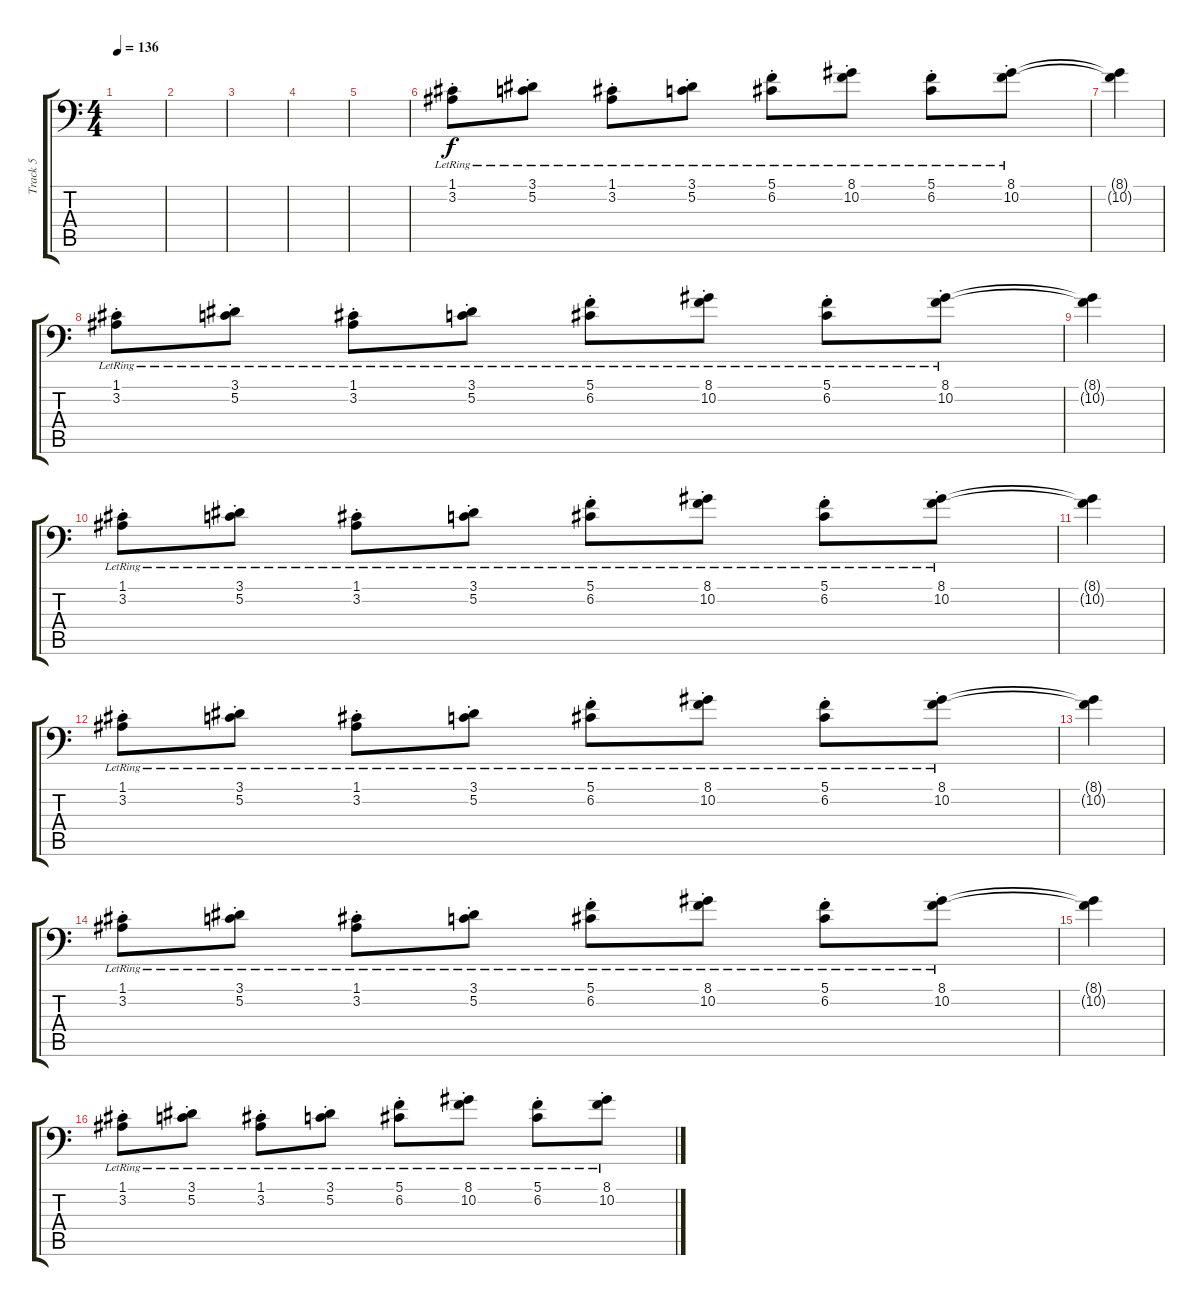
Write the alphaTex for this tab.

\track ("Track 5" "Track 5") {instrument lead2sawtooth}
\staff {score tabs}
\tuning (C4 G3 Eb3 Bb2 F2 Bb1) {hide}
\ts (4 4)
\tempo 136
\clef f4
\ks c
|
|
|
|
|
(1.1{st lr} 3.2).8 (3.1{st lr} 5.2).8 (1.1{st lr} 3.2).8 (3.1{st lr} 5.2).8 (5.1{st lr} 6.2).8 (8.1{st lr} 10.2).8 (5.1{st lr} 6.2).8 (8.1{st lr} 10.2).8 |
(8.1{t} 10.2{t}).4 |
(1.1{st lr} 3.2).8 (3.1{st lr} 5.2).8 (1.1{st lr} 3.2).8 (3.1{st lr} 5.2).8 (5.1{st lr} 6.2).8 (8.1{st lr} 10.2).8 (5.1{st lr} 6.2).8 (8.1{st lr} 10.2).8 |
(8.1{t} 10.2{t}).4 |
(1.1{st lr} 3.2).8 (3.1{st lr} 5.2).8 (1.1{st lr} 3.2).8 (3.1{st lr} 5.2).8 (5.1{st lr} 6.2).8 (8.1{st lr} 10.2).8 (5.1{st lr} 6.2).8 (8.1{st lr} 10.2).8 |
(8.1{t} 10.2{t}).4 |
(1.1{st lr} 3.2).8 (3.1{st lr} 5.2).8 (1.1{st lr} 3.2).8 (3.1{st lr} 5.2).8 (5.1{st lr} 6.2).8 (8.1{st lr} 10.2).8 (5.1{st lr} 6.2).8 (8.1{st lr} 10.2).8 |
(8.1{t} 10.2{t}).4 |
(1.1{st lr} 3.2).8 (3.1{st lr} 5.2).8 (1.1{st lr} 3.2).8 (3.1{st lr} 5.2).8 (5.1{st lr} 6.2).8 (8.1{st lr} 10.2).8 (5.1{st lr} 6.2).8 (8.1{st lr} 10.2).8 |
(8.1{t} 10.2{t}).4 |
(1.1{st lr} 3.2).8 (3.1{st lr} 5.2).8 (1.1{st lr} 3.2).8 (3.1{st lr} 5.2).8 (5.1{st lr} 6.2).8 (8.1{st lr} 10.2).8 (5.1{st lr} 6.2).8 (8.1{st lr} 10.2).8
